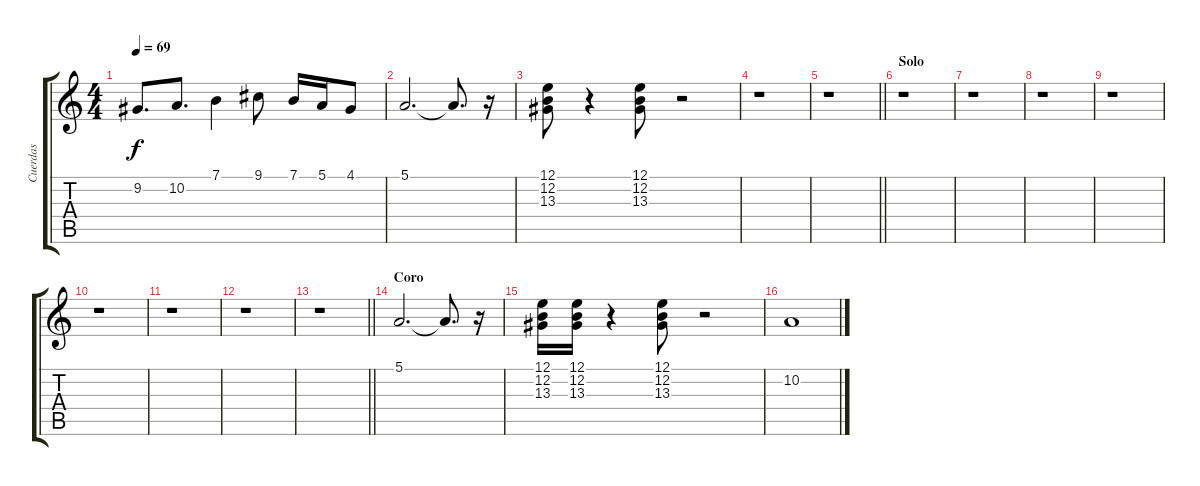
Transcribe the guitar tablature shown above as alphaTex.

\track ("Cuerdas" "Cuerdas") {instrument stringensemble1}
\staff {score tabs}
\tuning (E4 B3 G3 D3 A2 E2) {hide}
\ts (4 4)
\tempo 69
\clef g2
\ks c
9.2.8{d dy f} 10.2.8{d} 7.1.4 9.1.8 7.1.16 5.1.16 4.1.8 |
5.1.2{d} 5.1{t}.8{d} r.16 |
(12.1 12.2 13.3).8 r.4 (12.1 12.2 13.3).8 r.2 |
r.1 |
\barLineRight lightlight
r.1 |
\section ("" "Solo")
r.1 |
r.1 |
r.1 |
r.1 |
r.1 |
r.1 |
r.1 |
\barLineRight lightlight
r.1 |
\section ("" "Coro")
5.1.2{d} 5.1{t}.8{d} r.16 |
(12.1 12.2 13.3).16 (12.1 12.2 13.3).16 r.4 (12.1 12.2 13.3).8 r.2 |
10.2.1
